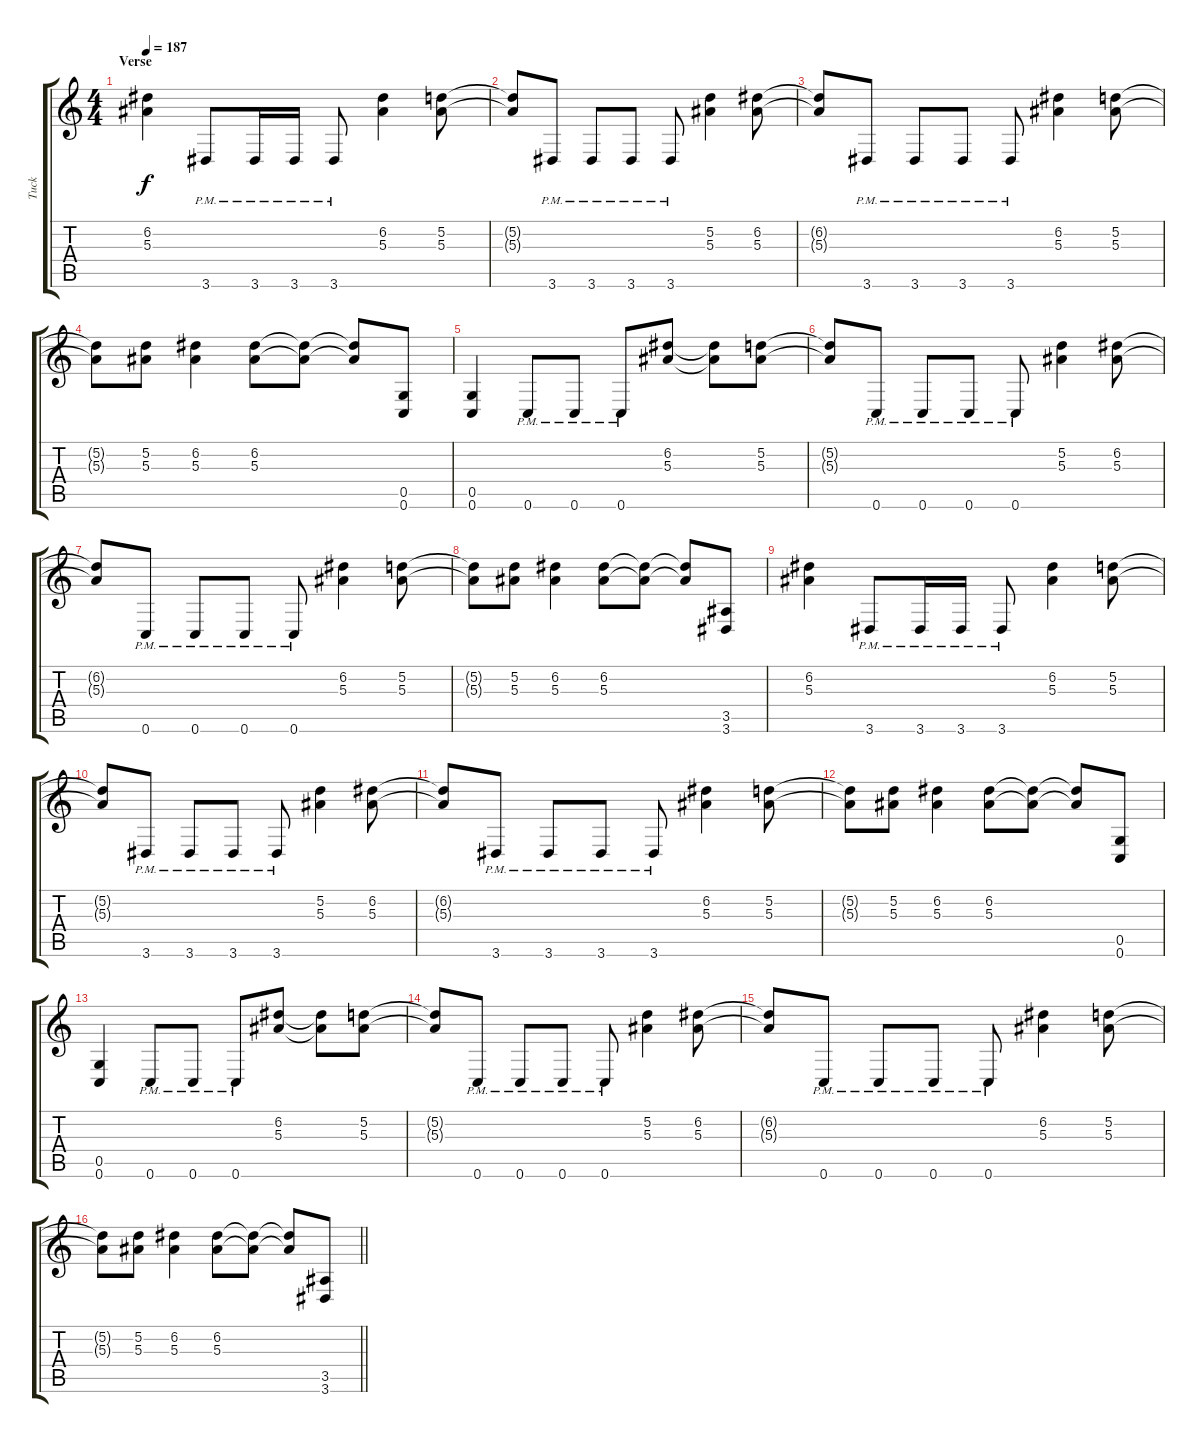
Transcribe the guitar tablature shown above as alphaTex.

\track ("Tuck" "Tuck") {instrument overdrivenguitar}
\staff {score tabs}
\tuning (D4 A3 F3 C3 G2 C2) {hide}
\ts (4 4)
\section ("" "Verse")
\tempo 187
\clef g2
\ks c
(6.2 5.3).4{dy f} 3.6{pm}.8 3.6{pm}.16 3.6{pm}.16 3.6{pm}.8 (6.2 5.3).4 (5.2 5.3).8 |
(5.2{t} 5.3{t}).8 3.6{pm}.8 3.6{pm}.8 3.6{pm}.8 3.6{pm}.8 (5.2 5.3).4 (6.2 5.3).8 |
(6.2{t} 5.3{t}).8 3.6{pm}.8 3.6{pm}.8 3.6{pm}.8 3.6{pm}.8 (6.2 5.3).4 (5.2 5.3).8 |
(5.2{t} 5.3{t}).8 (5.2 5.3).8 (6.2 5.3).4 (6.2 5.3).8 (6.2{t} 5.3{t}).8 (6.2{t} 5.3{t}).8 (0.5 0.6).8 |
(0.5 0.6).4 0.6{pm}.8 0.6{pm}.8 0.6{pm}.8 (6.2 5.3).8 (6.2{t} 5.3{t}).8 (5.2 5.3).8 |
(5.2{t} 5.3{t}).8 0.6{pm}.8 0.6{pm}.8 0.6{pm}.8 0.6{pm}.8 (5.2 5.3).4 (6.2 5.3).8 |
(6.2{t} 5.3{t}).8 0.6{pm}.8 0.6{pm}.8 0.6{pm}.8 0.6{pm}.8 (6.2 5.3).4 (5.2 5.3).8 |
(5.2{t} 5.3{t}).8 (5.2 5.3).8 (6.2 5.3).4 (6.2 5.3).8 (6.2{t} 5.3{t}).8 (6.2{t} 5.3{t}).8 (3.5 3.6).8 |
(6.2 5.3).4{instrument overdrivenguitar} 3.6{pm}.8 3.6{pm}.16 3.6{pm}.16 3.6{pm}.8 (6.2 5.3).4 (5.2 5.3).8 |
(5.2{t} 5.3{t}).8 3.6{pm}.8 3.6{pm}.8 3.6{pm}.8 3.6{pm}.8 (5.2 5.3).4 (6.2 5.3).8 |
(6.2{t} 5.3{t}).8 3.6{pm}.8 3.6{pm}.8 3.6{pm}.8 3.6{pm}.8 (6.2 5.3).4 (5.2 5.3).8 |
(5.2{t} 5.3{t}).8 (5.2 5.3).8 (6.2 5.3).4 (6.2 5.3).8 (6.2{t} 5.3{t}).8 (6.2{t} 5.3{t}).8 (0.5 0.6).8 |
(0.5 0.6).4 0.6{pm}.8 0.6{pm}.8 0.6{pm}.8 (6.2 5.3).8 (6.2{t} 5.3{t}).8 (5.2 5.3).8 |
(5.2{t} 5.3{t}).8 0.6{pm}.8 0.6{pm}.8 0.6{pm}.8 0.6{pm}.8 (5.2 5.3).4 (6.2 5.3).8 |
(6.2{t} 5.3{t}).8 0.6{pm}.8 0.6{pm}.8 0.6{pm}.8 0.6{pm}.8 (6.2 5.3).4 (5.2 5.3).8 |
\barLineRight lightlight
(5.2{t} 5.3{t}).8 (5.2 5.3).8 (6.2 5.3).4 (6.2 5.3).8 (6.2{t} 5.3{t}).8 (6.2{t} 5.3{t}).8 (3.5 3.6).8
